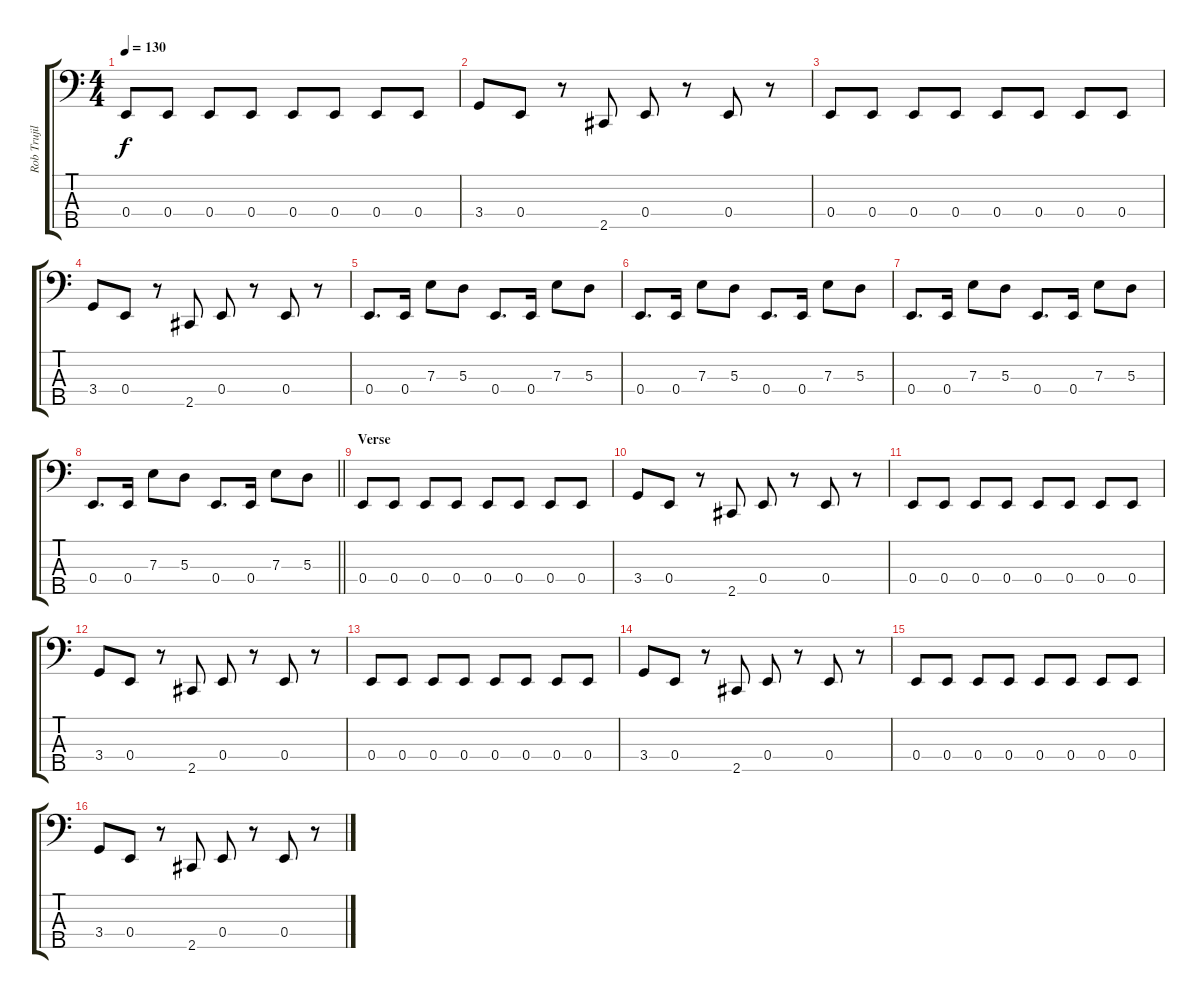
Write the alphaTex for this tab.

\track ("Rob Trujilo" "Rob Trujil") {instrument electricbassfinger}
\staff {score tabs}
\tuning (G2 D2 A1 E1 B0) {hide}
\ts (4 4)
\tempo 130
\clef f4
\ks c
0.4.8{dy f} 0.4.8 0.4.8 0.4.8 0.4.8 0.4.8 0.4.8 0.4.8 |
3.4.8 0.4.8 r.8 2.5.8 0.4.8 r.8 0.4.8 r.8 |
0.4.8 0.4.8 0.4.8 0.4.8 0.4.8 0.4.8 0.4.8 0.4.8 |
3.4.8 0.4.8 r.8 2.5.8 0.4.8 r.8 0.4.8 r.8 |
0.4.8{d} 0.4.16 7.3.8 5.3.8 0.4.8{d} 0.4.16 7.3.8 5.3.8 |
0.4.8{d} 0.4.16 7.3.8 5.3.8 0.4.8{d} 0.4.16 7.3.8 5.3.8 |
0.4.8{d} 0.4.16 7.3.8 5.3.8 0.4.8{d} 0.4.16 7.3.8 5.3.8 |
\barLineRight lightlight
0.4.8{d} 0.4.16 7.3.8 5.3.8 0.4.8{d} 0.4.16 7.3.8 5.3.8 |
\section ("" "Verse")
0.4.8 0.4.8 0.4.8 0.4.8 0.4.8 0.4.8 0.4.8 0.4.8 |
3.4.8 0.4.8 r.8 2.5.8 0.4.8 r.8 0.4.8 r.8 |
0.4.8 0.4.8 0.4.8 0.4.8 0.4.8 0.4.8 0.4.8 0.4.8 |
3.4.8 0.4.8 r.8 2.5.8 0.4.8 r.8 0.4.8 r.8 |
0.4.8 0.4.8 0.4.8 0.4.8 0.4.8 0.4.8 0.4.8 0.4.8 |
3.4.8 0.4.8 r.8 2.5.8 0.4.8 r.8 0.4.8 r.8 |
0.4.8 0.4.8 0.4.8 0.4.8 0.4.8 0.4.8 0.4.8 0.4.8 |
3.4.8 0.4.8 r.8 2.5.8 0.4.8 r.8 0.4.8 r.8
